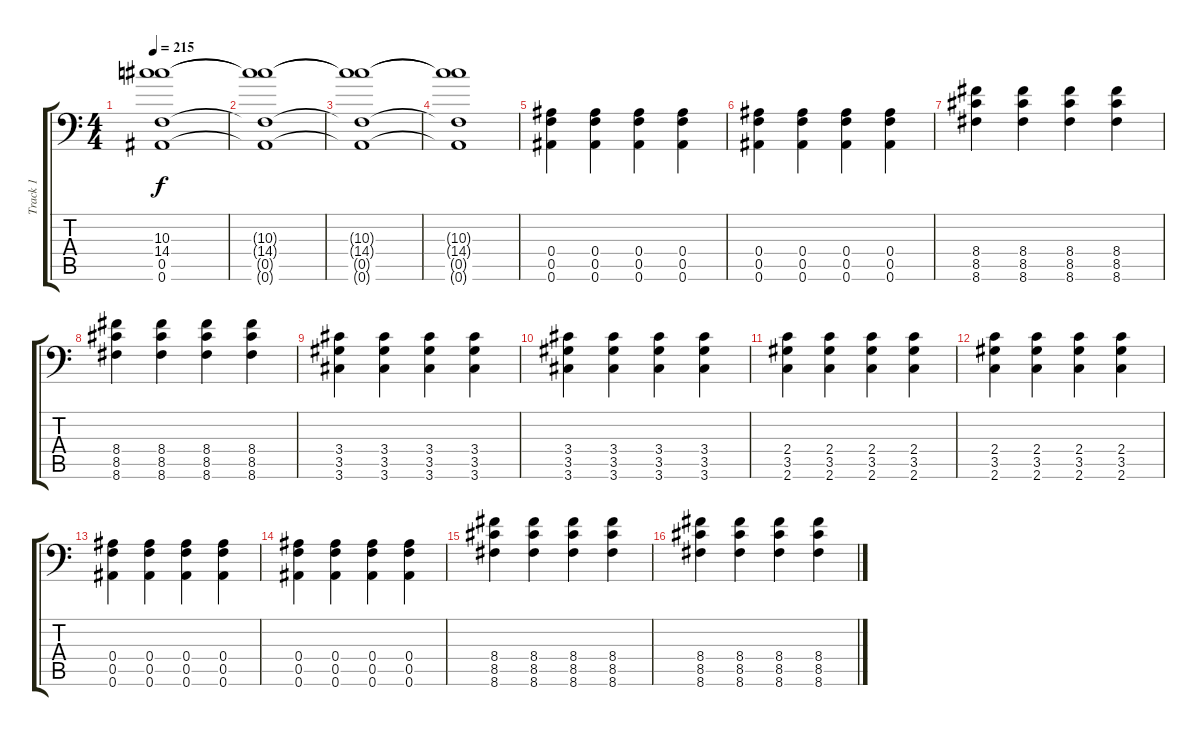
\track ("Track 1" "Track 1") {instrument overdrivenguitar}
\staff {score tabs}
\tuning (C4 G3 Eb3 Bb2 F2 Bb1) {hide}
\ts (4 4)
\tempo 215
\clef f4
\ks c
(10.3 14.4 0.5 0.6).1{dy f} |
(10.3{t} 14.4{t} 0.5{t} 0.6{t}).1 |
(10.3{t} 14.4{t} 0.5{t} 0.6{t}).1 |
(10.3{t} 14.4{t} 0.5{t} 0.6{t}).1 |
(0.4 0.5 0.6).4 (0.4 0.5 0.6).4 (0.4 0.5 0.6).4 (0.4 0.5 0.6).4 |
(0.4 0.5 0.6).4 (0.4 0.5 0.6).4 (0.4 0.5 0.6).4 (0.4 0.5 0.6).4 |
(8.4 8.5 8.6).4 (8.4 8.5 8.6).4 (8.4 8.5 8.6).4 (8.4 8.5 8.6).4 |
(8.4 8.5 8.6).4 (8.4 8.5 8.6).4 (8.4 8.5 8.6).4 (8.4 8.5 8.6).4 |
(3.4 3.5 3.6).4 (3.4 3.5 3.6).4 (3.4 3.5 3.6).4 (3.4 3.5 3.6).4 |
(3.4 3.5 3.6).4 (3.4 3.5 3.6).4 (3.4 3.5 3.6).4 (3.4 3.5 3.6).4 |
(2.4 3.5 2.6).4 (2.4 3.5 2.6).4 (2.4 3.5 2.6).4 (2.4 3.5 2.6).4 |
(2.4 3.5 2.6).4 (2.4 3.5 2.6).4 (2.4 3.5 2.6).4 (2.4 3.5 2.6).4 |
(0.4 0.5 0.6).4 (0.4 0.5 0.6).4 (0.4 0.5 0.6).4 (0.4 0.5 0.6).4 |
(0.4 0.5 0.6).4 (0.4 0.5 0.6).4 (0.4 0.5 0.6).4 (0.4 0.5 0.6).4 |
(8.4 8.5 8.6).4 (8.4 8.5 8.6).4 (8.4 8.5 8.6).4 (8.4 8.5 8.6).4 |
(8.4 8.5 8.6).4 (8.4 8.5 8.6).4 (8.4 8.5 8.6).4 (8.4 8.5 8.6).4
